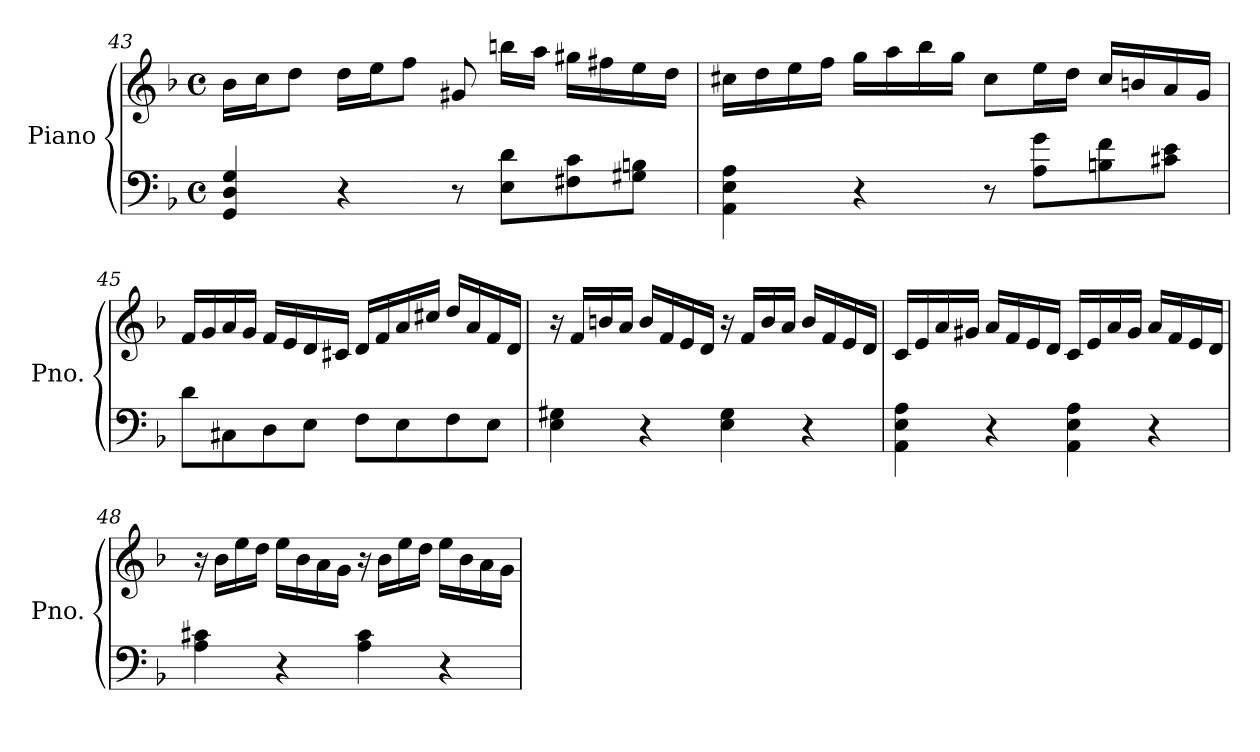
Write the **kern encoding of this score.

**kern	**kern
*part1	*part1
*staff2	*staff1
*I"Piano	*
*I'Pno.	*
*clefF4	*clefG2
*k[b-]	*k[b-]
*M4/4	*M4/4
*met(c)	*met(c)
=43	=43
4GG/ 4D/ 4G/	16b-\LL
.	16cc\J
.	8dd\J
4r	16dd\LL
.	16ee\J
.	8ff\J
8r	8g#X/
8E\ 8d\L	16bbn\LL
.	16aa\JJ
8F#X\ 8c\	16gg#X\LL
.	16ff#X\
8G#X\ 8Bn\J	16ee\
.	16dd\JJ
=44	=44
4AA\ 4E\ 4A\	16cc#X\LL
.	16dd\
.	16ee\
.	16ff\JJ
4r	16gg\LL
.	16aa\
.	16bb-\
.	16gg\JJ
8r	8cc#\L
8A\ 8g\L	16ee\L
.	16dd\JJ
8Bn\ 8f\	16cc#/LL
.	16bn/
8c#X\ 8e\J	16a/
.	16g/JJ
=45	=45
8d\L	16f/LL
.	16g/
8C#X\	16a/
.	16g/JJ
8D\	16f/LL
.	16e/
8E\J	16d/
.	16c#X/JJ
8F\L	16d/LL
.	16f/
8E\	16a/
.	16cc#X/JJ
8F\	16dd/LL
.	16a/
8E\J	16f/
.	16d/JJ
=46	=46
4E\ 4G#X\	16r
.	16f/LL
.	16bn/
.	16a/JJ
4r	16b/LL
.	16f/
.	16e/
.	16d/JJ
4E\ 4G#\	16r
.	16f/LL
.	16b/
.	16a/JJ
4r	16b/LL
.	16f/
.	16e/
.	16d/JJ
=47	=47
4AA\ 4E\ 4A\	16c/LL
.	16e/
.	16a/
.	16g#X/JJ
4r	16a/LL
.	16f/
.	16e/
.	16d/JJ
4AA\ 4E\ 4A\	16c/LL
.	16e/
.	16a/
.	16g#/JJ
4r	16a/LL
.	16f/
.	16e/
.	16d/JJ
=48	=48
4A\ 4c#X\	16r
.	16b-\LL
.	16ee\
.	16dd\JJ
4r	16ee\LL
.	16b-\
.	16a\
.	16g\JJ
4A\ 4c#\	16r
.	16b-\LL
.	16ee\
.	16dd\JJ
4r	16ee\LL
.	16b-\
.	16a\
.	16g\JJ
=	=
*-	*-
